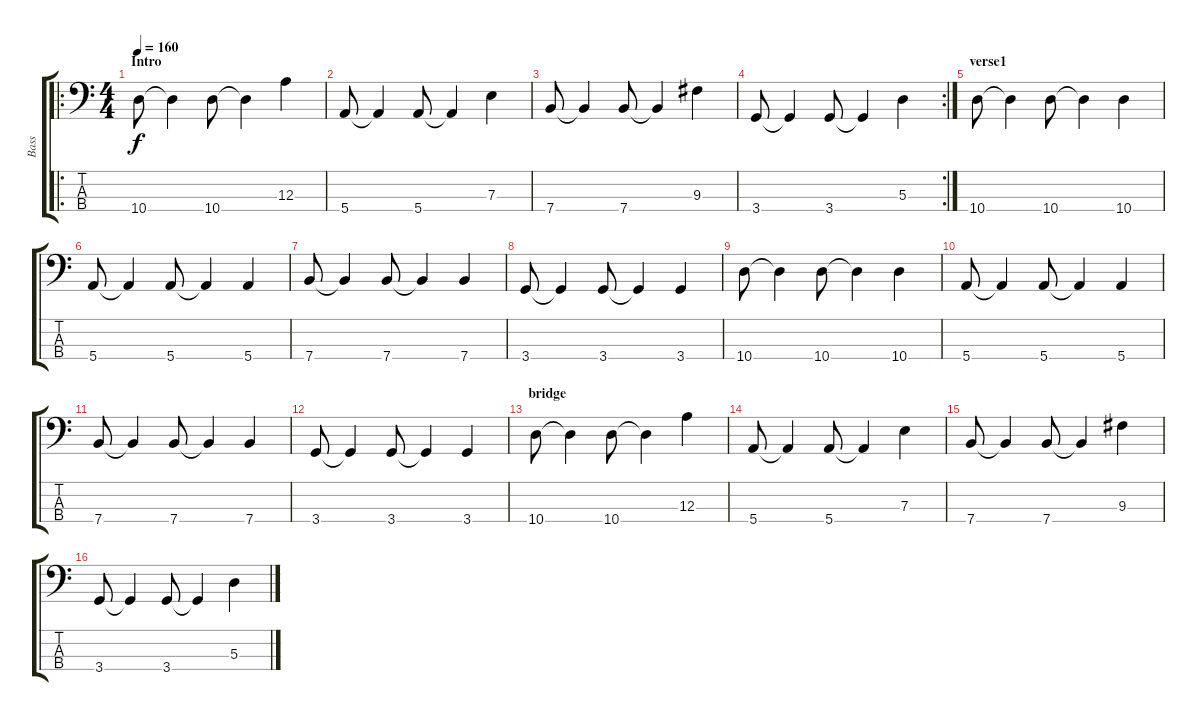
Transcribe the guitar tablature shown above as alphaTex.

\track ("Bass" "Bass") {instrument electricbassfinger}
\staff {score tabs}
\tuning (G2 D2 A1 E1) {hide}
\ro
\ts (4 4)
\section ("" "Intro")
\tempo 160
\clef f4
\ks c
10.4.8{dy f instrument electricbassfinger} 10.4{t}.4 10.4.8 10.4{t}.4 12.3.4 |
5.4.8 5.4{t}.4 5.4.8 5.4{t}.4 7.3.4 |
7.4.8 7.4{t}.4 7.4.8 7.4{t}.4 9.3.4 |
\rc 2
3.4.8 3.4{t}.4 3.4.8 3.4{t}.4 5.3.4 |
\section ("" "verse1")
10.4.8 10.4{t}.4 10.4.8 10.4{t}.4 10.4.4 |
5.4.8 5.4{t}.4 5.4.8 5.4{t}.4 5.4.4 |
7.4.8 7.4{t}.4 7.4.8 7.4{t}.4 7.4.4 |
3.4.8 3.4{t}.4 3.4.8 3.4{t}.4 3.4.4 |
10.4.8 10.4{t}.4 10.4.8 10.4{t}.4 10.4.4 |
5.4.8 5.4{t}.4 5.4.8 5.4{t}.4 5.4.4 |
7.4.8 7.4{t}.4 7.4.8 7.4{t}.4 7.4.4 |
3.4.8 3.4{t}.4 3.4.8 3.4{t}.4 3.4.4 |
\section ("" "bridge")
10.4.8 10.4{t}.4 10.4.8 10.4{t}.4 12.3.4 |
5.4.8 5.4{t}.4 5.4.8 5.4{t}.4 7.3.4 |
7.4.8 7.4{t}.4 7.4.8 7.4{t}.4 9.3.4 |
3.4.8 3.4{t}.4 3.4.8 3.4{t}.4 5.3.4
